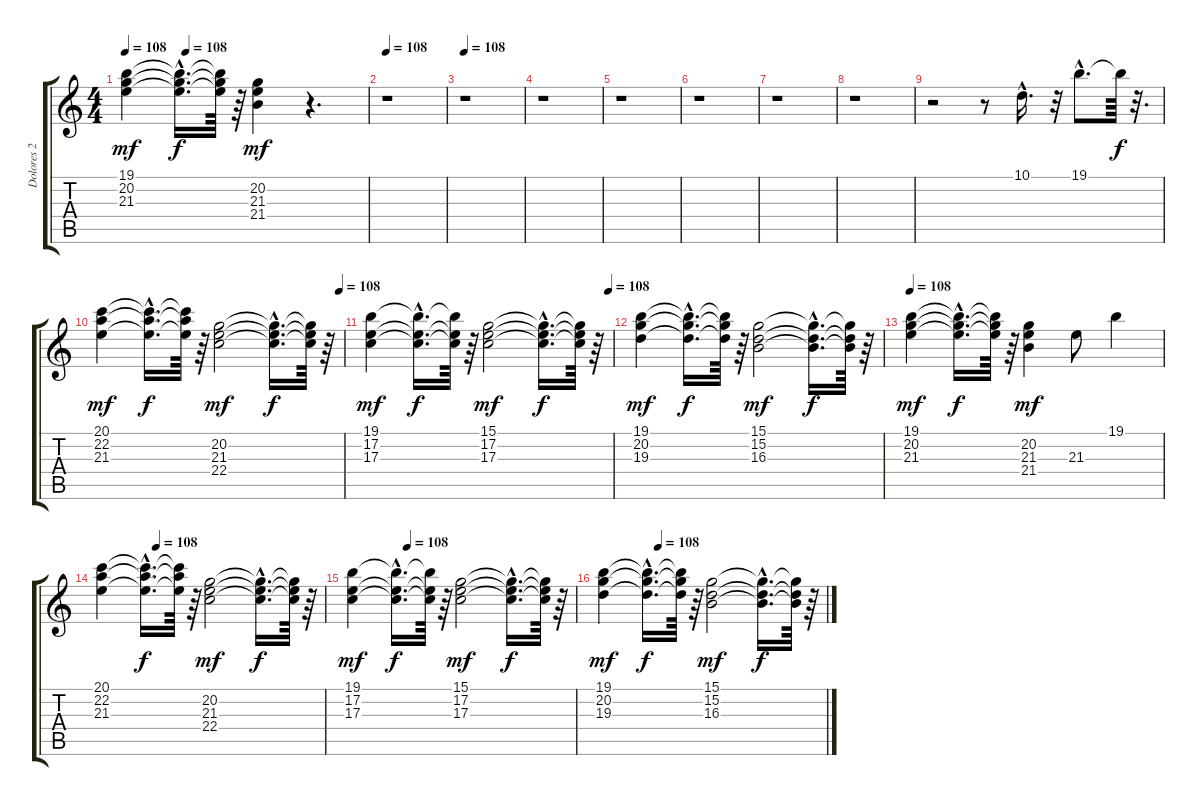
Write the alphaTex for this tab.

\track ("Dolores 2" "Dolores 2") {instrument pad3polysynth}
\staff {score tabs}
\tuning (E4 B3 G3 D3 A2 E2) {hide}
\ts (4 4)
\tempo 108
\tempo (108 0.25)
\clef g2
\ks c
(19.1 20.2 21.3).4{dy mf} (19.1{hac t} 20.2{hac t} 21.3{hac t}).16{d dy f} (19.1{t} 20.2{t} 21.3{t}).64 r.64 (20.2 21.3 21.4).4{dy mf} r.4{d} |
\tempo 108
r.1 |
\tempo 108
r.1 |
r.1 |
r.1 |
r.1 |
r.1 |
r.1 |
r.2 r.8 10.1{hac}.16{d} r.32 19.1{hac}.8{d} 19.1{t}.64{dy f} r.32{d} |
\tempo (108 0.984375)
(20.1 22.2 21.3).4{dy mf} (20.1{hac t} 22.2{hac t} 21.3{hac t}).16{d dy f} (20.1{t} 22.2{t} 21.3{t}).64 r.64 (20.2 21.3 22.4).2{dy mf} (20.2{hac t} 21.3{hac t} 22.4{hac t}).16{d dy f} (20.2{t} 21.3{t} 22.4{t}).64 r.64 |
\tempo (108 0.984375)
(19.1 17.2 17.3).4{dy mf} (19.1{hac t} 17.2{hac t} 17.3{hac t}).16{d dy f} (19.1{t} 17.2{t} 17.3{t}).64 r.64 (15.1 17.2 17.3).2{dy mf} (15.1{hac t} 17.2{hac t} 17.3{hac t}).16{d dy f} (15.1{t} 17.2{t} 17.3{t}).64 r.64 |
(19.1 20.2 19.3).4{dy mf} (19.1{hac t} 20.2{hac t} 19.3{hac t}).16{d dy f} (19.1{t} 20.2{t} 19.3{t}).64 r.64 (15.1 15.2 16.3).2{dy mf} (15.1{hac t} 15.2{hac t} 16.3{hac t}).16{d dy f} (15.1{t} 15.2{t} 16.3{t}).64 r.64 |
\tempo 108
(19.1 20.2 21.3).4{dy mf} (19.1{hac t} 20.2{hac t} 21.3{hac t}).16{d dy f} (19.1{t} 20.2{t} 21.3{t}).64 r.64 (20.2 21.3 21.4).4{dy mf} 21.3.8 19.1.4 |
\tempo (108 0.25)
(20.1 22.2 21.3).4 (20.1{hac t} 22.2{hac t} 21.3{hac t}).16{d dy f} (20.1{t} 22.2{t} 21.3{t}).64 r.64 (20.2 21.3 22.4).2{dy mf} (20.2{hac t} 21.3{hac t} 22.4{hac t}).16{d dy f} (20.2{t} 21.3{t} 22.4{t}).64 r.64 |
\tempo (108 0.25)
(19.1 17.2 17.3).4{dy mf} (19.1{hac t} 17.2{hac t} 17.3{hac t}).16{d dy f} (19.1{t} 17.2{t} 17.3{t}).64 r.64 (15.1 17.2 17.3).2{dy mf} (15.1{hac t} 17.2{hac t} 17.3{hac t}).16{d dy f} (15.1{t} 17.2{t} 17.3{t}).64 r.64 |
\tempo (108 0.25)
(19.1 20.2 19.3).4{dy mf} (19.1{hac t} 20.2{hac t} 19.3{hac t}).16{d dy f} (19.1{t} 20.2{t} 19.3{t}).64 r.64 (15.1 15.2 16.3).2{dy mf} (15.1{hac t} 15.2{hac t} 16.3{hac t}).16{d dy f} (15.1{t} 15.2{t} 16.3{t}).64 r.64
